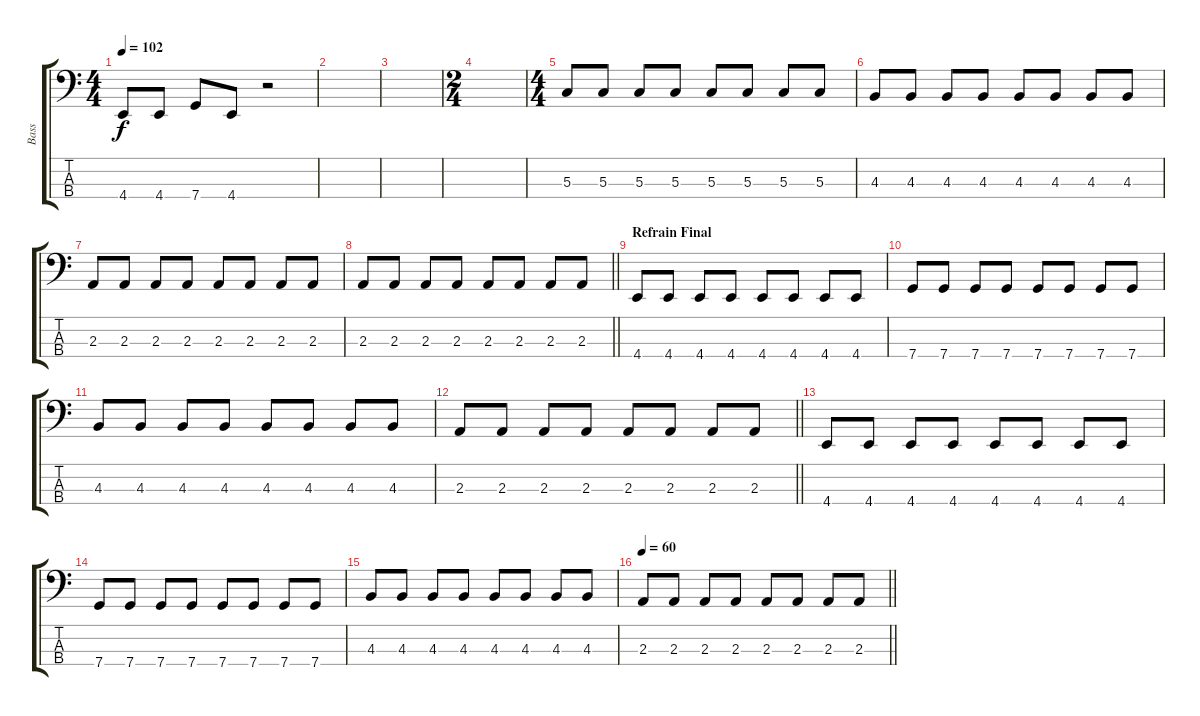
\track ("Bass" "Bass") {instrument electricbasspick}
\staff {score tabs}
\tuning (F2 C2 G1 C1) {hide}
\ts (4 4)
\tempo 102
\clef f4
\ks c
4.4.8{dy f} 4.4.8 7.4.8 4.4.8 r.2 |
|
|
\ts (2 4)
|
\ts (4 4)
5.3.8 5.3.8 5.3.8 5.3.8 5.3.8 5.3.8 5.3.8 5.3.8 |
4.3.8 4.3.8 4.3.8 4.3.8 4.3.8 4.3.8 4.3.8 4.3.8 |
2.3.8 2.3.8 2.3.8 2.3.8 2.3.8 2.3.8 2.3.8 2.3.8 |
\barLineRight lightlight
2.3.8 2.3.8 2.3.8 2.3.8 2.3.8 2.3.8 2.3.8 2.3.8 |
\section ("" "Refrain Final")
4.4.8 4.4.8 4.4.8 4.4.8 4.4.8 4.4.8 4.4.8 4.4.8 |
7.4.8 7.4.8 7.4.8 7.4.8 7.4.8 7.4.8 7.4.8 7.4.8 |
4.3.8 4.3.8 4.3.8 4.3.8 4.3.8 4.3.8 4.3.8 4.3.8 |
\barLineRight lightlight
2.3.8 2.3.8 2.3.8 2.3.8 2.3.8 2.3.8 2.3.8 2.3.8 |
4.4.8 4.4.8 4.4.8 4.4.8 4.4.8 4.4.8 4.4.8 4.4.8 |
7.4.8 7.4.8 7.4.8 7.4.8 7.4.8 7.4.8 7.4.8 7.4.8 |
4.3.8 4.3.8 4.3.8 4.3.8 4.3.8 4.3.8 4.3.8 4.3.8 |
\tempo 60
\barLineRight lightlight
2.3.8 2.3.8 2.3.8 2.3.8 2.3.8 2.3.8 2.3.8 2.3.8
